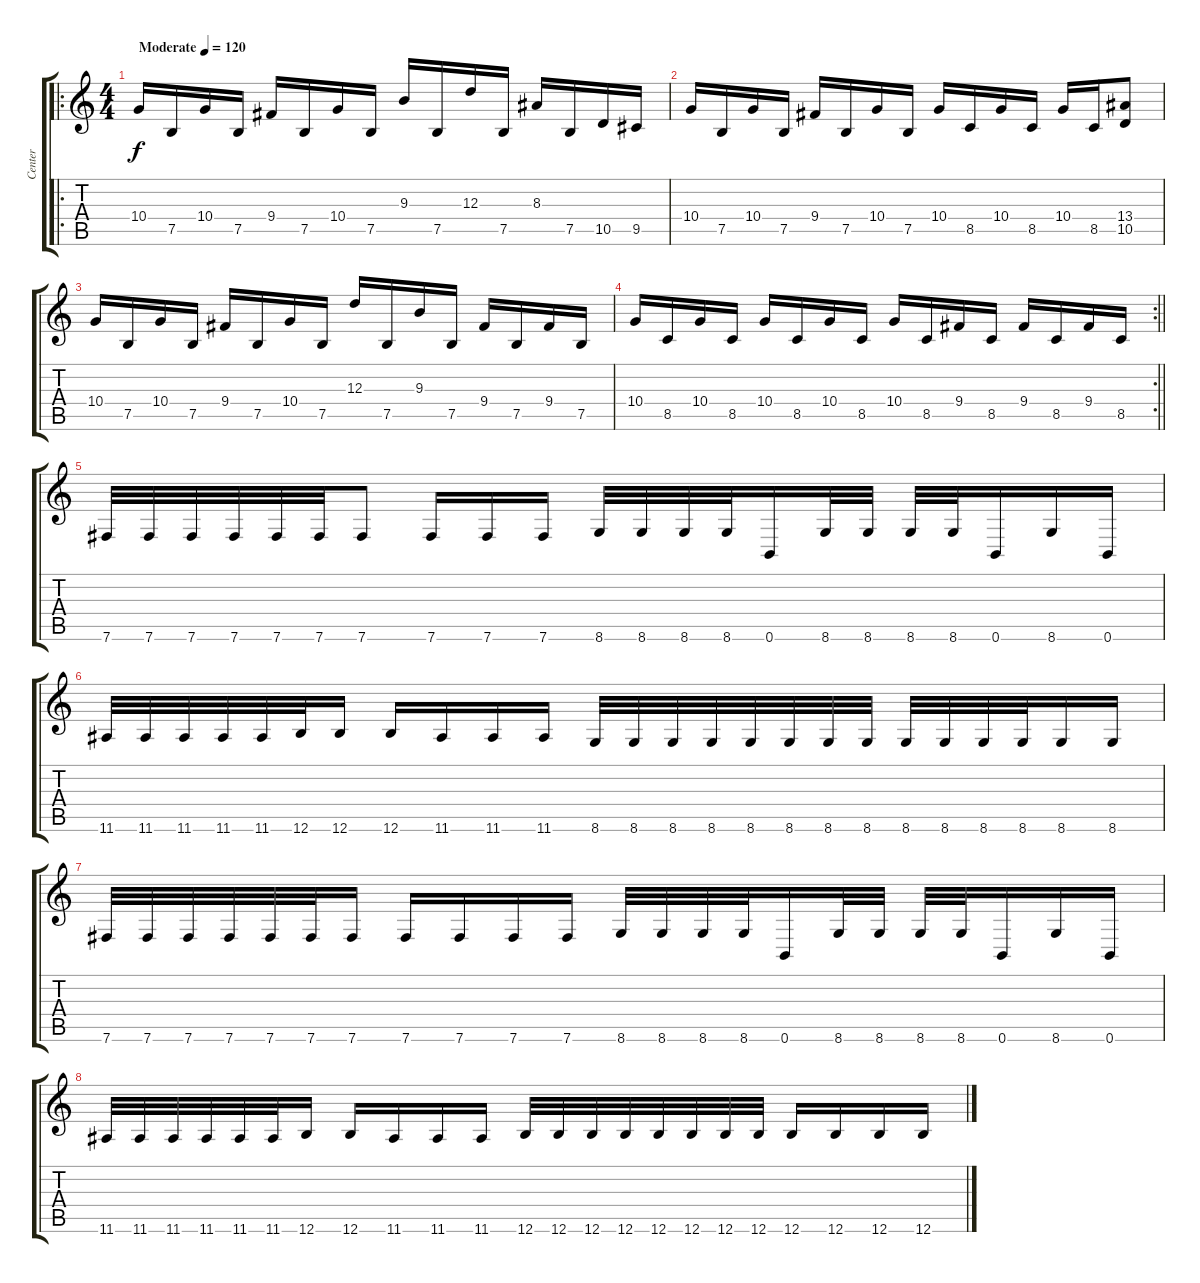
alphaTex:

\track ("Center" "Center") {instrument distortionguitar}
\staff {score tabs}
\tuning (B3 Gb3 D3 A2 E2 B1) {hide}
\ro
\ts (4 4)
\tempo (120 "Moderate")
\clef g2
\ks c
10.4.16{dy f instrument distortionguitar} 7.5.16 10.4.16 7.5.16 9.4.16 7.5.16 10.4.16 7.5.16 9.3.16 7.5.16 12.3.16 7.5.16 8.3.16 7.5.16 10.5.16 9.5.16 |
10.4.16 7.5.16 10.4.16 7.5.16 9.4.16 7.5.16 10.4.16 7.5.16 10.4.16 8.5.16 10.4.16 8.5.16 10.4.16 8.5.16 (13.4 10.5).8 |
10.4.16 7.5.16 10.4.16 7.5.16 9.4.16 7.5.16 10.4.16 7.5.16 12.3.16 7.5.16 9.3.16 7.5.16 9.4.16 7.5.16 9.4.16 7.5.16 |
\rc 2
\barLineRight lightlight
10.4.16 8.5.16 10.4.16 8.5.16 10.4.16 8.5.16 10.4.16 8.5.16 10.4.16 8.5.16 9.4.16 8.5.16 9.4.16 8.5.16 9.4.16 8.5.16 |
7.6.32 7.6.32 7.6.32 7.6.32 7.6.32 7.6.32 7.6.8 7.6.16 7.6.16 7.6.16 8.6.32 8.6.32 8.6.32 8.6.32 0.6.16 8.6.32 8.6.32 8.6.32 8.6.32 0.6.16 8.6.16 0.6.16 |
11.6.32 11.6.32 11.6.32 11.6.32 11.6.32 12.6.32 12.6.16 12.6.16 11.6.16 11.6.16 11.6.16 8.6.32 8.6.32 8.6.32 8.6.32 8.6.32 8.6.32 8.6.32 8.6.32 8.6.32 8.6.32 8.6.32 8.6.32 8.6.16 8.6.16 |
7.6.32 7.6.32 7.6.32 7.6.32 7.6.32 7.6.32 7.6.16 7.6.16 7.6.16 7.6.16 7.6.16 8.6.32 8.6.32 8.6.32 8.6.32 0.6.16 8.6.32 8.6.32 8.6.32 8.6.32 0.6.16 8.6.16 0.6.16 |
11.6.32 11.6.32 11.6.32 11.6.32 11.6.32 11.6.32 12.6.16 12.6.16 11.6.16 11.6.16 11.6.16 12.6.32 12.6.32 12.6.32 12.6.32 12.6.32 12.6.32 12.6.32 12.6.32 12.6.16 12.6.16 12.6.16 12.6.16
